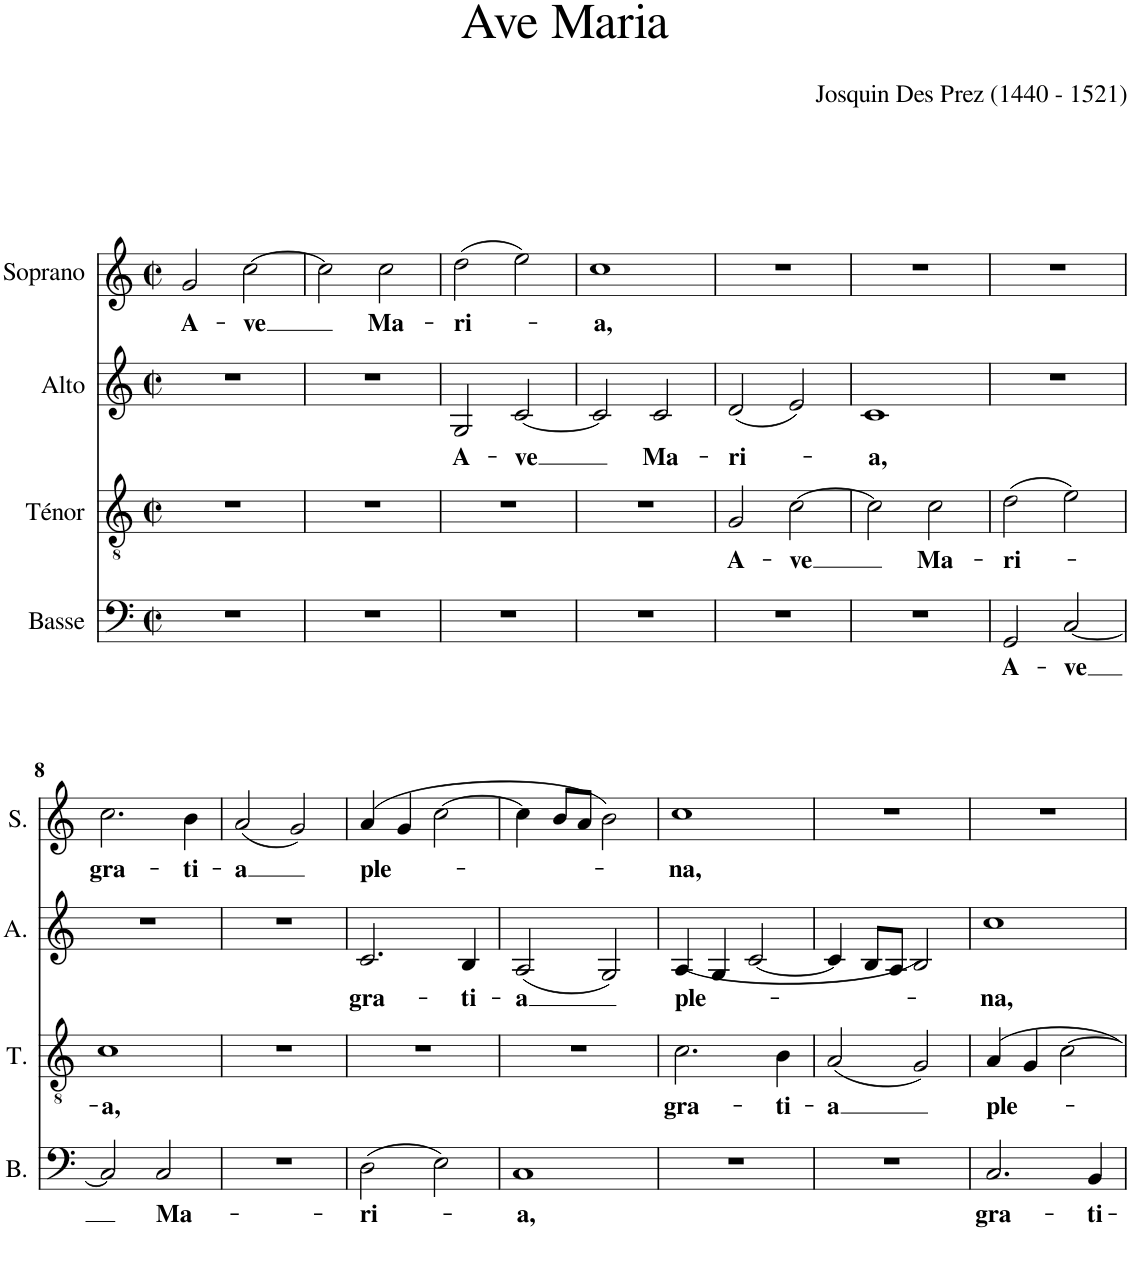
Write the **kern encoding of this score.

**kern	**text	**kern	**text	**kern	**text	**kern	**text
*part4	*part4	*part3	*part3	*part2	*part2	*part1	*part1
*staff4	*staff4	*staff3	*staff3	*staff2	*staff2	*staff1	*staff1
*I"Basse	*	*I"Ténor	*	*I"Alto	*	*I"Soprano	*
*I'B.	*	*I'T.	*	*I'A.	*	*I'S.	*
*clefF4	*	*clefGv2	*	*clefG2	*	*clefG2	*
*k[]	*	*k[]	*	*k[]	*	*k[]	*
*M2/2	*	*M2/2	*	*M2/2	*	*M2/2	*
*met(c|)	*	*met(c|)	*	*met(c|)	*	*met(c|)	*
=1	=1	=1	=1	=1	=1	=1	=1
!	!	!	!	!	!	!	!LO:LY:b
1r	.	1r	.	1r	.	2g/	A-
!	!	!	!	!	!	!	!LO:LY:b
.	.	.	.	.	.	[2cc\	-ve
=2	=2	=2	=2	=2	=2	=2	=2
1r	.	1r	.	1r	.	2cc\]	.
!	!	!	!	!	!	!	!LO:LY:b
.	.	.	.	.	.	2cc\	Ma-
=3	=3	=3	=3	=3	=3	=3	=3
!	!	!	!	!	!LO:LY:b	!	!LO:LY:b
1r	.	1r	.	2G/	A-	(2dd\	-ri-
!	!	!	!	!	!LO:LY:b	!	!
.	.	.	.	[2c/	-ve	2ee\)	.
=4	=4	=4	=4	=4	=4	=4	=4
!	!	!	!	!	!	!	!LO:LY:b
1r	.	1r	.	2c/]	.	1cc	-a,
!	!	!	!	!	!LO:LY:b	!	!
.	.	.	.	2c/	Ma-	.	.
=5	=5	=5	=5	=5	=5	=5	=5
!	!	!	!LO:LY:b	!	!LO:LY:b	!	!
1r	.	2G/	A-	(2d/	-ri-	1r	.
!	!	!	!LO:LY:b	!	!	!	!
.	.	[2c\	-ve	2e/)	.	.	.
=6	=6	=6	=6	=6	=6	=6	=6
!	!	!	!	!	!LO:LY:b	!	!
1r	.	2c\]	.	1c	-a,	1r	.
!	!	!	!LO:LY:b	!	!	!	!
.	.	2c\	Ma-	.	.	.	.
=7	=7	=7	=7	=7	=7	=7	=7
!	!LO:LY:b	!	!LO:LY:b	!	!	!	!
2GG/	A-	(2d\	-ri-	1r	.	1r	.
!	!LO:LY:b	!	!	!	!	!	!
[2C/	-ve	2e\)	.	.	.	.	.
!!LO:LB:g=z
=8	=8	=8	=8	=8	=8	=8	=8
!	!	!	!LO:LY:b	!	!	!	!LO:LY:b
2C/]	.	1c	-a,	1r	.	2.cc\	gra-
!	!LO:LY:b	!	!	!	!	!	!
2C/	Ma-	.	.	.	.	.	.
!	!	!	!	!	!	!	!LO:LY:b
.	.	.	.	.	.	4b\	-ti-
=9	=9	=9	=9	=9	=9	=9	=9
!	!	!	!	!	!	!	!LO:LY:b
1r	.	1r	.	1r	.	(2a/	-a
.	.	.	.	.	.	2g/)	.
=10	=10	=10	=10	=10	=10	=10	=10
!	!LO:LY:b	!	!	!	!LO:LY:b	!	!LO:LY:b
(2D\	-ri-	1r	.	2.c/	gra-	(4a/	ple-
.	.	.	.	.	.	4g/	.
2E\)	.	.	.	.	.	[2cc\	.
!	!	!	!	!	!LO:LY:b	!	!
.	.	.	.	4B/	-ti-	.	.
=11	=11	=11	=11	=11	=11	=11	=11
!	!LO:LY:b	!	!	!	!LO:LY:b	!	!
1C	-a,	1r	.	(2A/	-a	4cc\]	.
.	.	.	.	.	.	8b/L	.
.	.	.	.	.	.	8a/J	.
.	.	.	.	2G/)	.	2b\)	.
=12	=12	=12	=12	=12	=12	=12	=12
!	!	!	!LO:LY:b	!	!LO:LY:b	!	!LO:LY:b
1r	.	2.c\	gra-	(4A/	ple-	1cc	-na,
.	.	.	.	4G/	.	.	.
.	.	.	.	[2c/	.	.	.
!	!	!	!LO:LY:b	!	!	!	!
.	.	4B\	-ti-	.	.	.	.
=13	=13	=13	=13	=13	=13	=13	=13
!	!	!	!LO:LY:b	!	!	!	!
1r	.	(2A/	-a	4c/]	.	1r	.
.	.	.	.	8B/L	.	.	.
.	.	.	.	8A/J	.	.	.
.	.	2G/)	.	2B/)	.	.	.
=14	=14	=14	=14	=14	=14	=14	=14
!	!LO:LY:b	!	!LO:LY:b	!	!LO:LY:b	!	!
2.C/	gra-	4A/	ple-	1cc	-na,	1r	.
.	.	4G/	.	.	.	.	.
.	.	[2c\	.	.	.	.	.
!	!LO:LY:b	!	!	!	!	!	!
4BB/	-ti-	.	.	.	.	.	.
=	=	=	=	=	=	=	=
*-	*-	*-	*-	*-	*-	*-	*-
